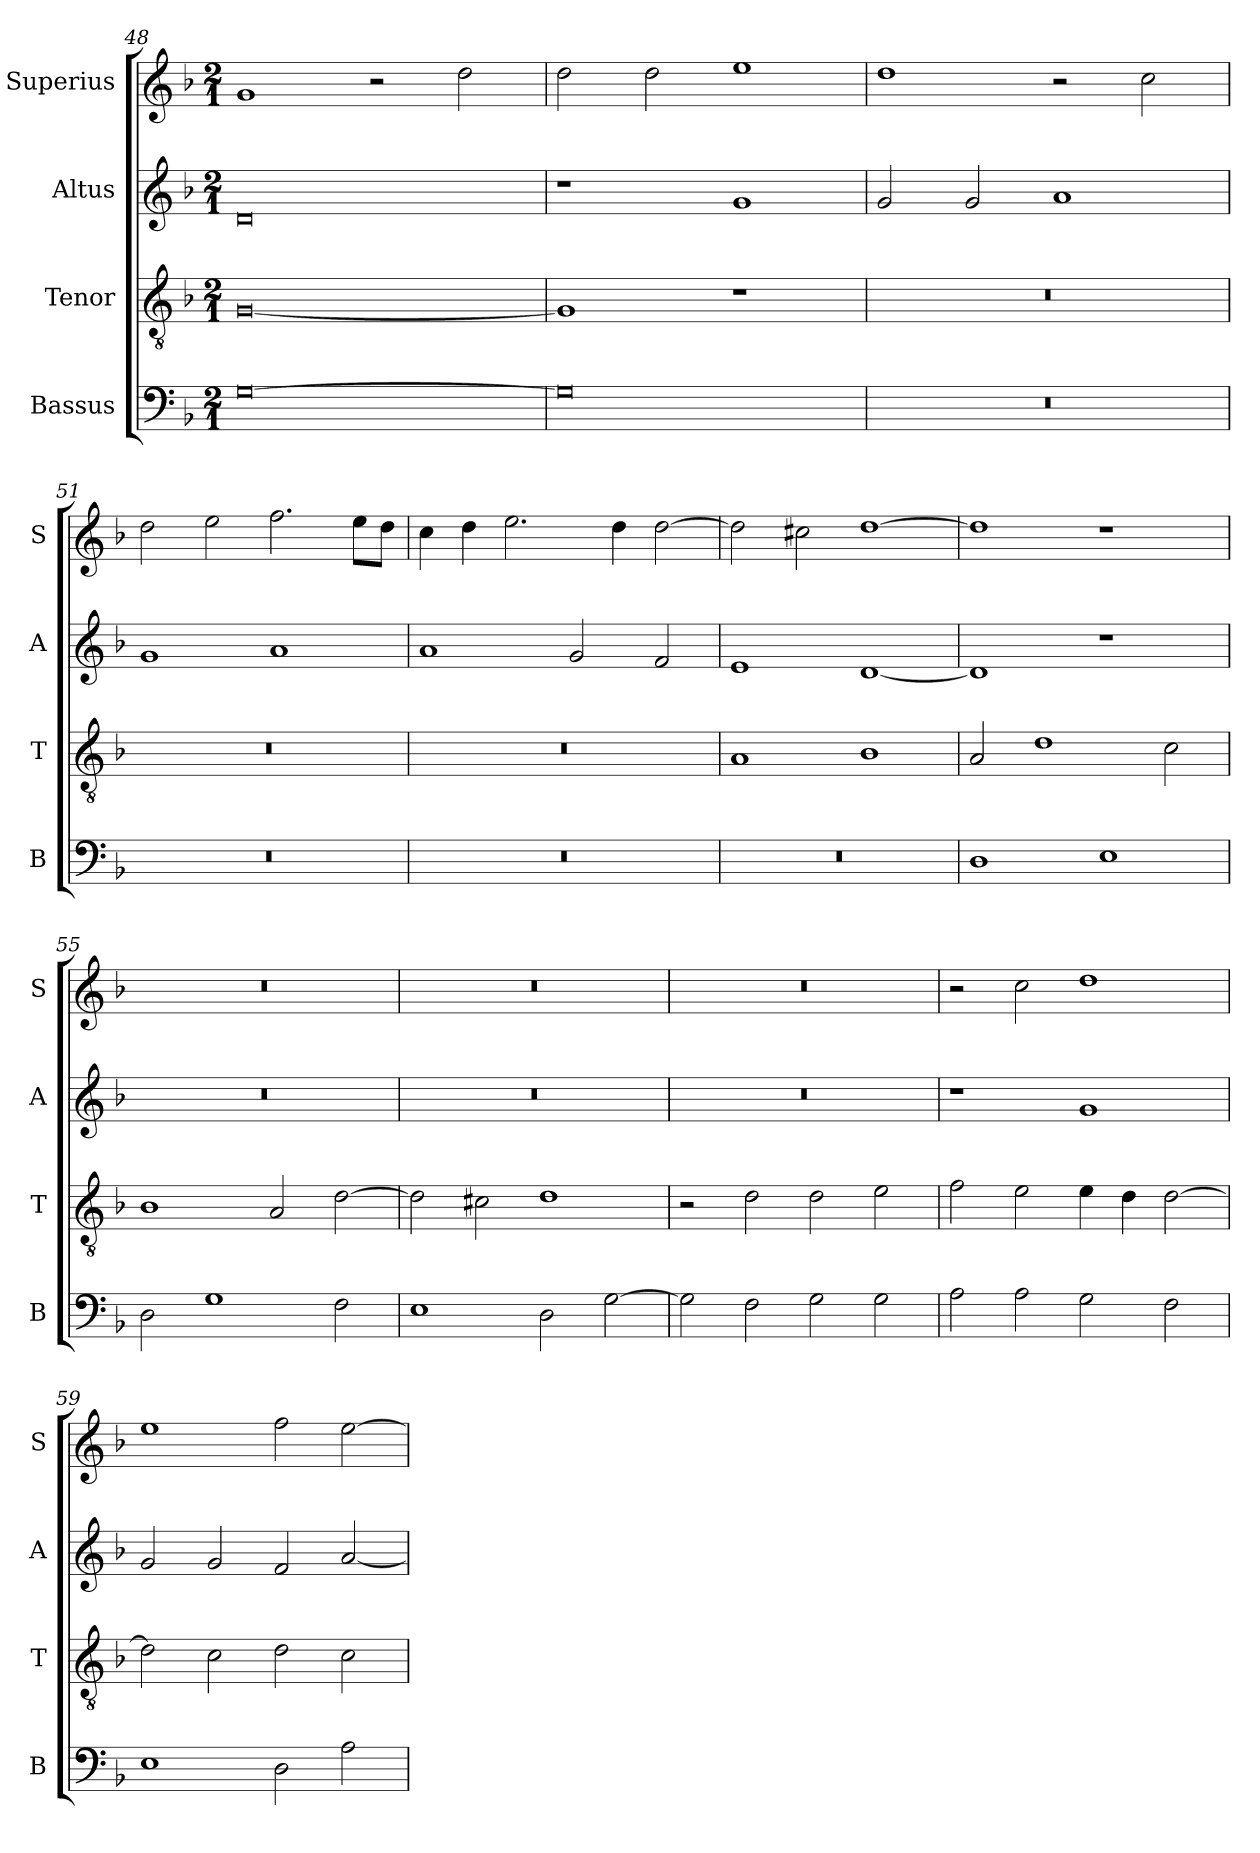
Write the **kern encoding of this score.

**kern	**kern	**kern	**kern
*part4	*part3	*part2	*part1
*staff4	*staff3	*staff2	*staff1
*I"Bassus	*I"Tenor	*I"Altus	*I"Superius
*I'B	*I'T	*I'A	*I'S
*clefF4	*clefGv2	*clefG2	*clefG2
*k[b-]	*k[b-]	*k[b-]	*k[b-]
*F:	*F:	*F:	*F:
*M2/1	*M2/1	*M2/1	*M2/1
=48	=48	=48	=48
[0G	[0G	0d	1g
.	.	.	2r
.	.	.	2dd
=49	=49	=49	=49
0G]	1G]	1r	2dd
.	.	.	2dd
.	1r	1g	1ee
=50	=50	=50	=50
0r	0r	2g	1dd
.	.	2g	.
.	.	1a	2r
.	.	.	2cc
=51	=51	=51	=51
0r	0r	1g	2dd
.	.	.	2ee
.	.	1a	2.ff
.	.	.	8eeL
.	.	.	8ddJ
=52	=52	=52	=52
0r	0r	1a	4cc
.	.	.	4dd
.	.	.	2.ee
.	.	2g	.
.	.	.	4dd
.	.	2f	[2dd
=53	=53	=53	=53
0r	1A	1e	2dd]
.	.	.	2cc#X
.	1B-	[1d	[1dd
=54	=54	=54	=54
1D	2A	1d]	1dd]
.	1d	.	.
1E	.	1r	1r
.	2c	.	.
=55	=55	=55	=55
2D	1B-	0r	0r
1G	.	.	.
.	2A	.	.
2F	[2d	.	.
=56	=56	=56	=56
1E	2d]	0r	0r
.	2c#X	.	.
2D	1d	.	.
[2G	.	.	.
=57	=57	=57	=57
2G]	2r	0r	0r
2F	2d	.	.
2G	2d	.	.
2G	2e	.	.
=58	=58	=58	=58
2A	2f	1r	2r
2A	2e	.	2cc
2G	4e	1g	1dd
.	4d	.	.
2F	[2d	.	.
=59	=59	=59	=59
1E	2d]	2g	1ee
.	2c	2g	.
2D	2d	2f	2ff
2A	2c	[2a	[2ee
=	=	=	=
*-	*-	*-	*-
